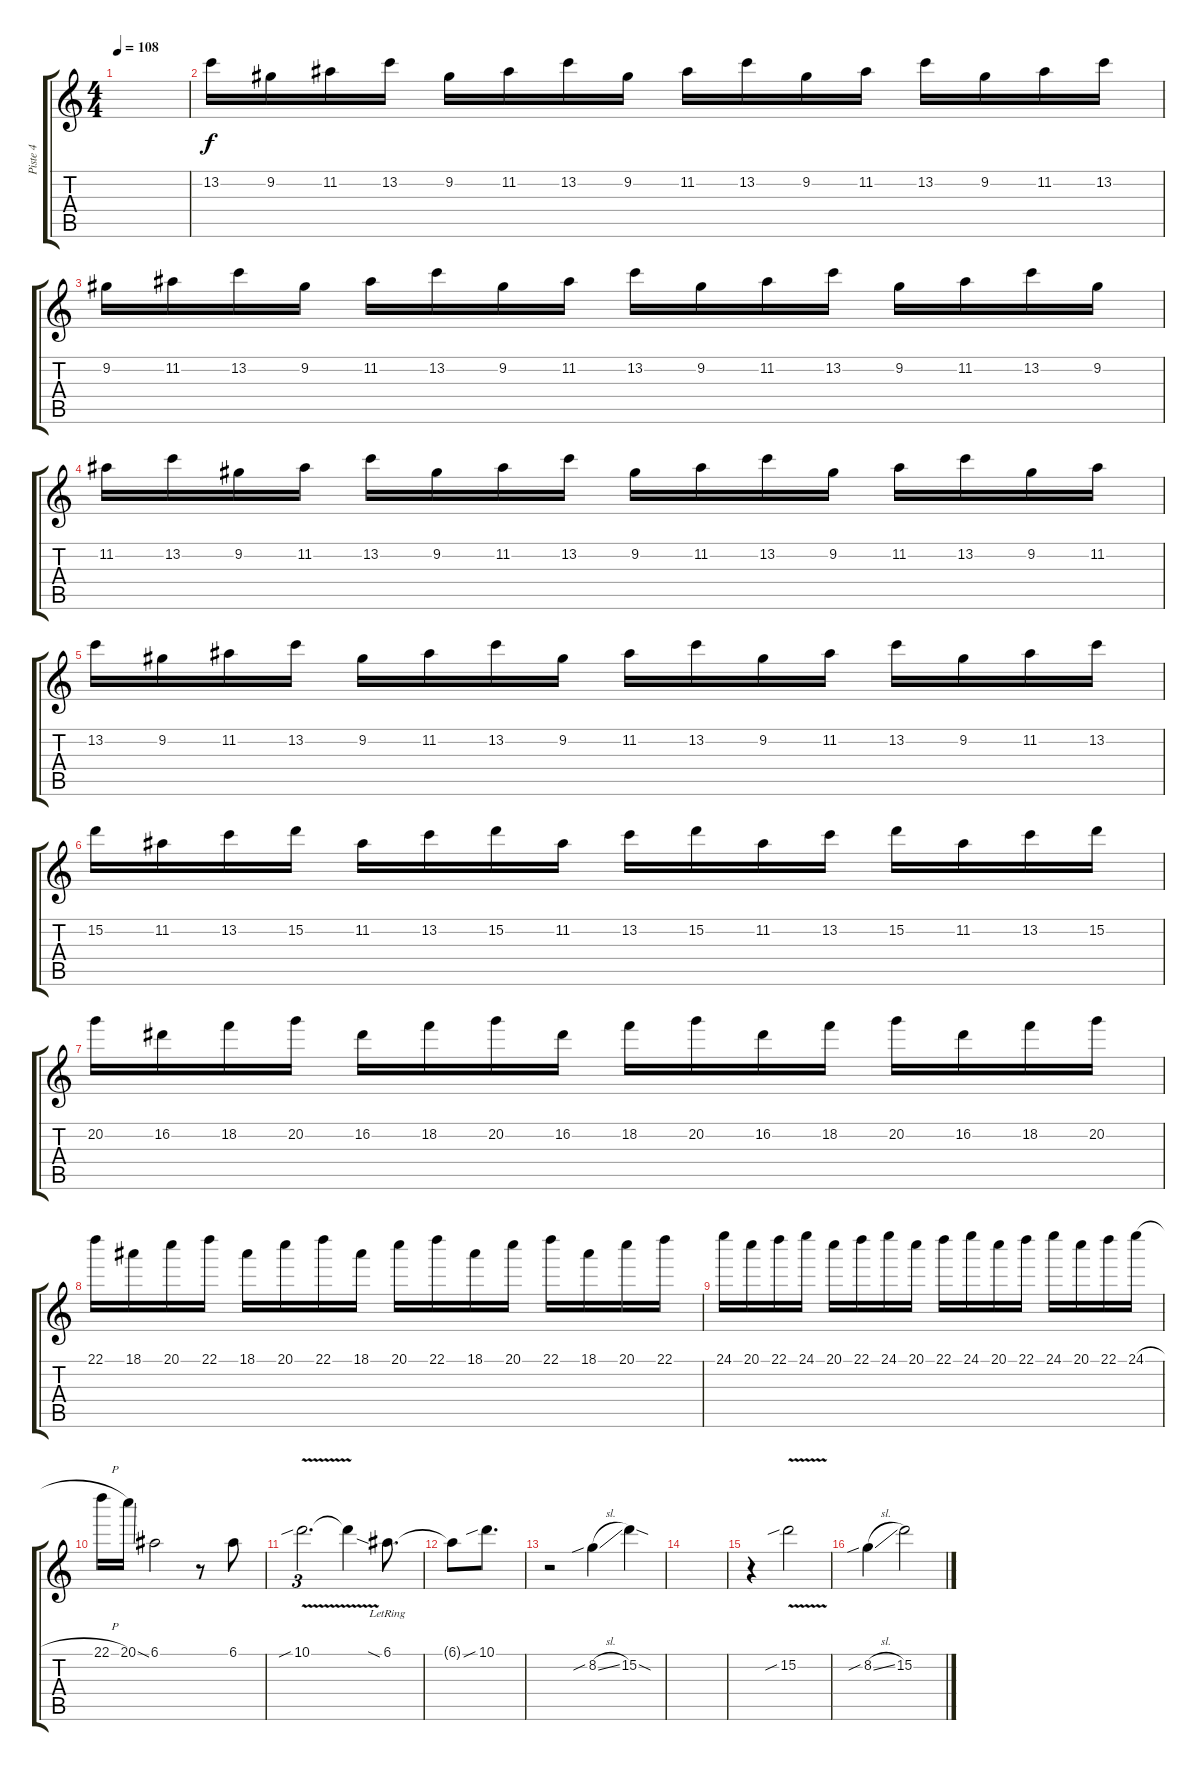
\track ("Piste 4" "Piste 4") {instrument electricguitarjazz}
\staff {score tabs}
\tuning (E4 B3 G3 D3 A2 E2) {hide}
\ts (4 4)
\tempo 108
\clef g2
\ks c
|
13.2.16 9.2.16 11.2.16 13.2.16 9.2.16 11.2.16 13.2.16 9.2.16 11.2.16 13.2.16 9.2.16 11.2.16 13.2.16 9.2.16 11.2.16 13.2.16 |
9.2.16 11.2.16 13.2.16 9.2.16 11.2.16 13.2.16 9.2.16 11.2.16 13.2.16 9.2.16 11.2.16 13.2.16 9.2.16 11.2.16 13.2.16 9.2.16 |
11.2.16 13.2.16 9.2.16 11.2.16 13.2.16 9.2.16 11.2.16 13.2.16 9.2.16 11.2.16 13.2.16 9.2.16 11.2.16 13.2.16 9.2.16 11.2.16 |
13.2.16 9.2.16 11.2.16 13.2.16 9.2.16 11.2.16 13.2.16 9.2.16 11.2.16 13.2.16 9.2.16 11.2.16 13.2.16 9.2.16 11.2.16 13.2.16 |
15.2.16 11.2.16 13.2.16 15.2.16 11.2.16 13.2.16 15.2.16 11.2.16 13.2.16 15.2.16 11.2.16 13.2.16 15.2.16 11.2.16 13.2.16 15.2.16 |
20.2.16 16.2.16 18.2.16 20.2.16 16.2.16 18.2.16 20.2.16 16.2.16 18.2.16 20.2.16 16.2.16 18.2.16 20.2.16 16.2.16 18.2.16 20.2.16 |
22.1.16 18.1.16 20.1.16 22.1.16 18.1.16 20.1.16 22.1.16 18.1.16 20.1.16 22.1.16 18.1.16 20.1.16 22.1.16 18.1.16 20.1.16 22.1.16 |
24.1.16 20.1.16 22.1.16 24.1.16 20.1.16 22.1.16 24.1.16 20.1.16 22.1.16 24.1.16 20.1.16 22.1.16 24.1.16 20.1.16 22.1.16 24.1{h}.16 |
22.1{h}.16 20.1{ss}.16 6.1.2 r.8 6.1.8 |
10.1{v sib}.2{d tu (3 2)} 10.1{t}.4 6.1{sia lr}.8{d} |
6.1{t}.8 10.1{sib}.8{d} |
r.2 8.2{sib sl}.4 15.2{sod}.4 |
|
r.4 15.2{v sib}.2 |
8.2{sib sl}.4 15.2.2
